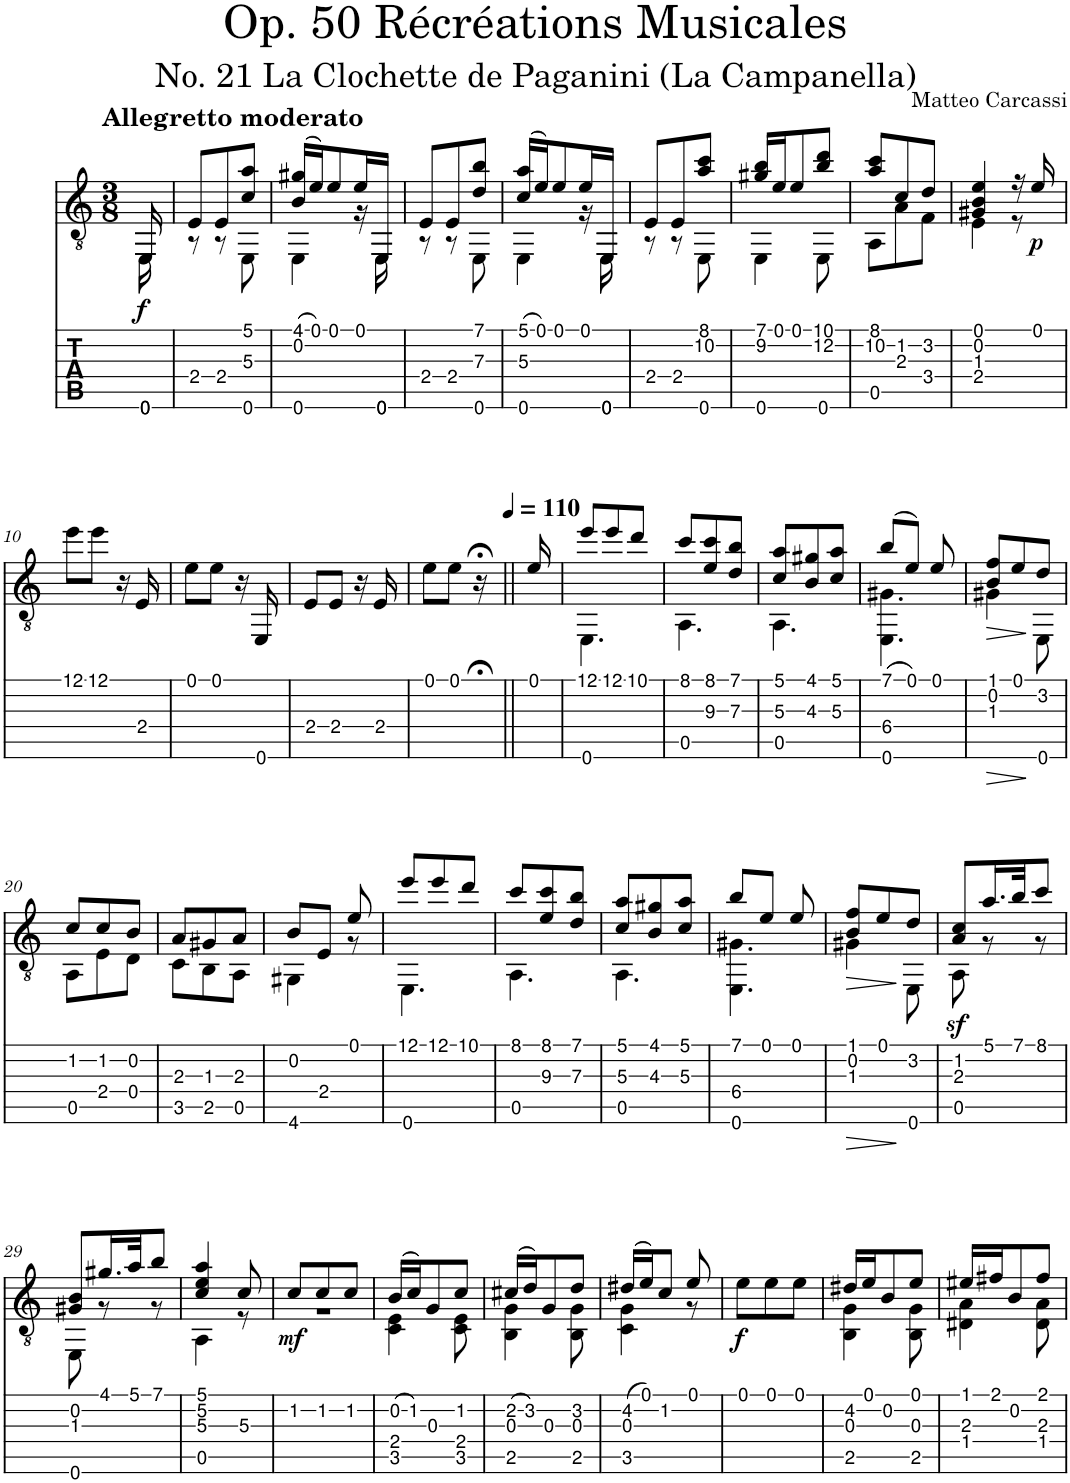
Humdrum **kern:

**kern	**kern	**dynam
*part1	*part1	*part1
*staff2	*staff1	*staff1/2
*I"Classical Guitar	*	*
*stria6	*	*
*	*clefGv2	*
*k[]	*k[]	*
*a:	*a:	*
*M3/8	*M3/8	*
=1	=1	=1
*^	*^	*
!	!	!LO:TX:a:B:t=Allegretto moderato	!	!
!	!	!	!	!LO:DY:b
16EE	16EE	16EE/	16EE\	f
=2	=2	=2	=2	=2
8EL	8r	8E/L	8r	.
8E	8r	8E/	8r	.
8c\ 8a\J	8EE	8c/ 8a/J	8EE\	.
=3	=3	=3	=3	=3
16B\ 16g#X\LL	4EE	(16B/ 16g#X/LL	4EE\	.
16eJ	.	16e/J)	.	.
8e	.	8e/	.	.
16eL	16r	16e/L	16r	.
16EEJJ	16EE	16EE/JJ	16EE\	.
=4	=4	=4	=4	=4
8EL	8r	8E/L	8r	.
8E	8r	8E/	8r	.
8d\ 8b\J	8EE	8d/ 8b/J	8EE\	.
=5	=5	=5	=5	=5
16c\ 16a\LL	4EE	(16c/ 16a/LL	4EE\	.
16eJ	.	16e/J)	.	.
8e	.	8e/	.	.
16eL	16r	16e/L	16r	.
16EEJJ	16EE	16EE/JJ	16EE\	.
=6	=6	=6	=6	=6
8EL	8r	8E/L	8r	.
8E	8r	8E/	8r	.
8a\ 8cc\J	8EE	8a/ 8cc/J	8EE\	.
=7	=7	=7	=7	=7
16g#X\ 16b\LL	4EE	16g#X/ 16b/LL	4EE\	.
16eJ	.	16e/J	.	.
8e	.	8e/	.	.
8b\ 8dd\J	8EE	8b/ 8dd/J	8EE\	.
=8	=8	=8	=8	=8
8a\ 8cc\L	8AAL	8a/ 8cc/L	8AA\L	.
8c	8A	8c/	8A\	.
8dJ	8FJ	8d/J	8F\J	.
=9	=9	=9	=9	=9
4G#X 4B 4e	4E	4G#X/ 4B/ 4e/	4E\	.
16r	8r	16r	8r	.
!	!	!	!	!LO:DY:b
16e	.	16e/	.	p
*v	*v	*	*	*
*	*v	*v	*
!!LO:LB:g=z
=10	=10	=10
8eeL	8ee\L	.
8eeJ	8ee\J	.
16r	16r	.
16E	16E/	.
=11	=11	=11
8eL	8e\L	.
8eJ	8e\J	.
16r	16r	.
16EE	16EE/	.
=12	=12	=12
8EL	8E/L	.
8EJ	8E/J	.
16r	16r	.
16E	16E/	.
=13	=13	=13
8eL	8e\L	.
8eJ	8e\J	.
16r;<	16r;<	.
=14||	=14||	=14||
*	*MM110	*
16e	16e/	.
=15	=15	=15
*^	*^	*
8eeL	4.EE	8ee/L	4.EE\	.
8ee	.	8ee/	.	.
8ddJ	.	8dd/J	.	.
=16	=16	=16	=16	=16
8ccL	4.AA	8cc/L	4.AA\	.
8e\ 8cc\	.	8e/ 8cc/	.	.
8d\ 8b\J	.	8d/ 8b/J	.	.
=17	=17	=17	=17	=17
8c\ 8a\L	4.AA	8c/ 8a/L	4.AA\	.
8B\ 8g#X\	.	8B/ 8g#X/	.	.
8c\ 8a\J	.	8c/ 8a/J	.	.
=18	=18	=18	=18	=18
8bL	4.EE 4.G#X	(>8b/L	4.EE\ 4.G#X\	.
8e	.	8e/J)	.	.
8eJ	.	8e/	.	.
=19	=19	=19	=19	=19
!	!	!	!	!LO:HP:b
8B\ 8f\L	4G#X	8B/ 8f/L	4G#X\	>
8e	.	8e/	.	.
8dJ	8EE	8d/J	8EE\	]
!!LO:LB:g=z	!!
=20	=20	=20	=20	=20
8cL	8AAL	8c/L	8AA\L	.
8c	8E	8c/	8E\	.
8BJ	8DJ	8B/J	8D\J	.
=21	=21	=21	=21	=21
8AL	8CL	8A/L	8C\L	.
8G#X	8BB	8G#X/	8BB\	.
8AJ	8AAJ	8A/J	8AA\J	.
=22	=22	=22	=22	=22
8BL	4GG#X	8B/L	4GG#X\	.
8E	.	8E/J	.	.
8eJ	8r	8e/	8r	.
=23	=23	=23	=23	=23
8eeL	4.EE	8ee/L	4.EE\	.
8ee	.	8ee/	.	.
8ddJ	.	8dd/J	.	.
=24	=24	=24	=24	=24
8ccL	4.AA	8cc/L	4.AA\	.
8e\ 8cc\	.	8e/ 8cc/	.	.
8d\ 8b\J	.	8d/ 8b/J	.	.
=25	=25	=25	=25	=25
8c\ 8a\L	4.AA	8c/ 8a/L	4.AA\	.
8B\ 8g#X\	.	8B/ 8g#X/	.	.
8c\ 8a\J	.	8c/ 8a/J	.	.
=26	=26	=26	=26	=26
8bL	4.EE 4.G#X	8b/L	4.EE\ 4.G#X\	.
8e	.	8e/J	.	.
8eJ	.	8e/	.	.
=27	=27	=27	=27	=27
!	!	!	!	!LO:HP:b
8B\ 8f\L	4G#X	8B/ 8f/L	4G#X\	>
8e	.	8e/	.	.
8dJ	8EE	8d/J	8EE\	]
=28	=28	=28	=28	=28
!	!	!	!	!LO:DY:b
8A\ 8c\L	8AA	8A/ 8c/L	8AA\	sf
16.aL	8r	16.a/L	8r	.
32bJk	.	32b/JK	.	.
8ccJ	8r	8cc/J	8r	.
!!LO:LB:g=z	!!
=29	=29	=29	=29	=29
8G#X\ 8B\L	8EE	8G#X/ 8B/L	8EE\	.
16.g#XL	8r	16.g#X/L	8r	.
32aJk	.	32a/JK	.	.
8bJ	8r	8b/J	8r	.
=30	=30	=30	=30	=30
4c 4e 4a	4AA	4c/ 4e/ 4a/	4AA\	.
8c	8r	8c/	8r	.
=31	=31	=31	=31	=31
!	!	!	!	!LO:DY:b
8cL	4.r	8c/L	4.r	mf
8c	.	8c/	.	.
8cJ	.	8c/J	.	.
=32	=32	=32	=32	=32
16BLL	4C 4E	(16B/LL	4C\ 4E\	.
16cJ	.	16c/J)	.	.
8G	.	8G/	.	.
8cJ	8C 8E	8c/J	8C\ 8E\	.
=33	=33	=33	=33	=33
16c#XLL	4BB 4G	(16c#X/LL	4BB\ 4G\	.
16dJ	.	16d/J)	.	.
8G	.	8G/	.	.
8dJ	8BB 8G	8d/J	8BB\ 8G\	.
=34	=34	=34	=34	=34
16d#XLL	4C 4G	(16d#X/LL	4C\ 4G\	.
16eJ	.	16e/J)	.	.
8c<	.	8c/J	.	.
8eJ	8r	8e/	8r	.
=35	=35	=35	=35	=35
!	!	!	!	!LO:DY:b
*v	*v	*	*	*
*	*v	*v	*
8eL	8e\L	f
8e	8e\	.
8eJ	8e\J	.
=36	=36	=36
*^	*^	*
16d#XLL	4BB 4G	16d#X/LL	4BB\ 4G\	.
16eJ	.	16e/J	.	.
8B	.	8B/	.	.
8eJ	8BB 8G	8e/J	8BB\ 8G\	.
=37	=37	=37	=37	=37
16e#XLL	4D#X 4A	16e#X/LL	4D#X\ 4A\	.
16f#XJ	.	16f#X/J	.	.
8B	.	8B/	.	.
8f#J	8D# 8A	8f#/J	8D#\ 8A\	.
*v	*v	*	*	*
*	*v	*v	*
=	=	=
*-	*-	*-
